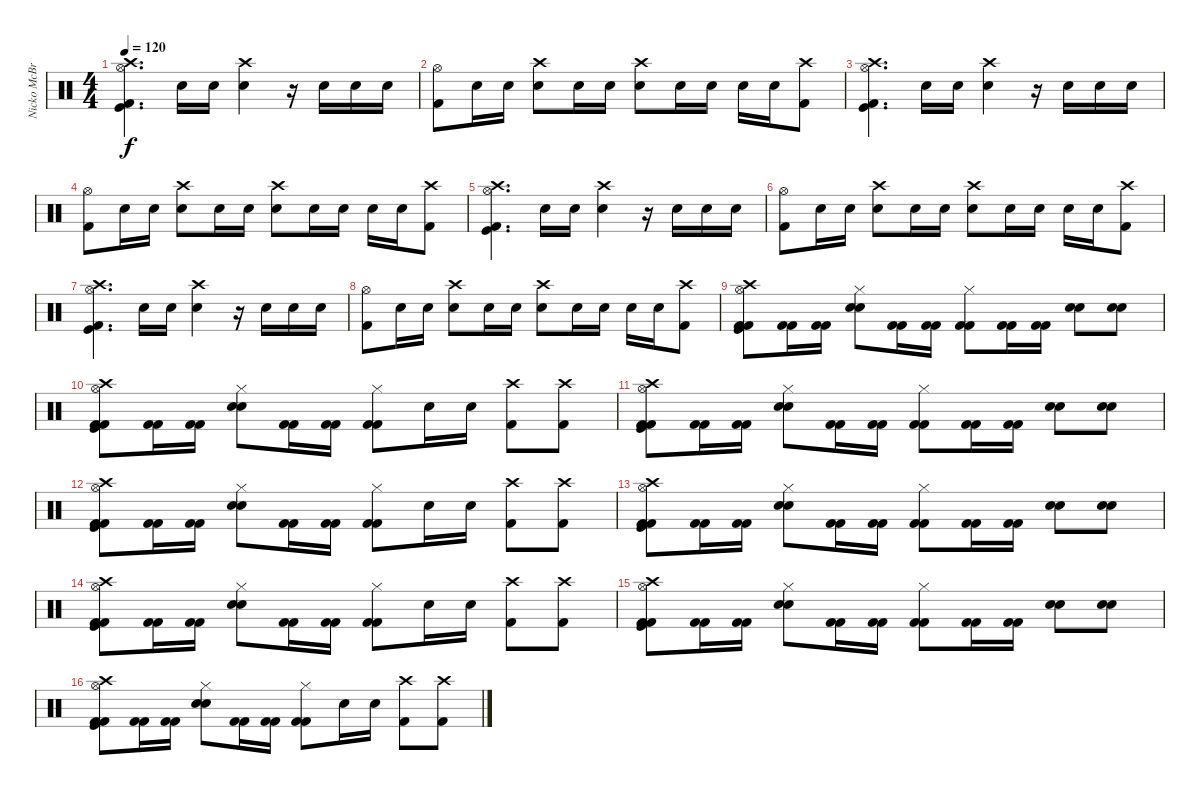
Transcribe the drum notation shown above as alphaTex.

\track ("Nicko McBrain" "Nicko McBr") {instrument percussion}
\staff {score}
\articulation defaults
\ts (4 4)
\tempo 120
\clef neutral
\ks c
("Crash high (hit)" "Hi-Hat (open)" "Kick (hit)" "Kick (hit) 2").4{d dy f} "Snare (hit) 2".16 "Snare (hit) 2".16 ("Crash high (hit)" "Snare (hit) 2").4 r.16 "Snare (hit) 2".16 "Snare (hit) 2".16 "Snare (hit) 2".16 |
("Hi-Hat (open)" "Kick (hit) 2").8 "Snare (hit) 2".16 "Snare (hit) 2".16 ("Crash high (hit)" "Snare (hit) 2").8 "Snare (hit) 2".16 "Snare (hit) 2".16 ("Crash high (hit)" "Snare (hit) 2").8 "Snare (hit) 2".16 "Snare (hit) 2".16 "Snare (hit) 2".16 "Snare (hit) 2".16 ("Crash high (hit)" "Kick (hit) 2").8 |
("Crash high (hit)" "Hi-Hat (open)" "Kick (hit)" "Kick (hit) 2").4{d} "Snare (hit) 2".16 "Snare (hit) 2".16 ("Crash high (hit)" "Snare (hit) 2").4 r.16 "Snare (hit) 2".16 "Snare (hit) 2".16 "Snare (hit) 2".16 |
("Hi-Hat (open)" "Kick (hit) 2").8 "Snare (hit) 2".16 "Snare (hit) 2".16 ("Crash high (hit)" "Snare (hit) 2").8 "Snare (hit) 2".16 "Snare (hit) 2".16 ("Crash high (hit)" "Snare (hit) 2").8 "Snare (hit) 2".16 "Snare (hit) 2".16 "Snare (hit) 2".16 "Snare (hit) 2".16 ("Crash high (hit)" "Kick (hit) 2").8 |
("Crash high (hit)" "Hi-Hat (open)" "Kick (hit)" "Kick (hit) 2").4{d} "Snare (hit) 2".16 "Snare (hit) 2".16 ("Crash high (hit)" "Snare (hit) 2").4 r.16 "Snare (hit) 2".16 "Snare (hit) 2".16 "Snare (hit) 2".16 |
("Hi-Hat (open)" "Kick (hit) 2").8 "Snare (hit) 2".16 "Snare (hit) 2".16 ("Crash high (hit)" "Snare (hit) 2").8 "Snare (hit) 2".16 "Snare (hit) 2".16 ("Crash high (hit)" "Snare (hit) 2").8 "Snare (hit) 2".16 "Snare (hit) 2".16 "Snare (hit) 2".16 "Snare (hit) 2".16 ("Crash high (hit)" "Kick (hit) 2").8 |
("Crash high (hit)" "Hi-Hat (open)" "Kick (hit)" "Kick (hit) 2").4{d} "Snare (hit) 2".16 "Snare (hit) 2".16 ("Crash high (hit)" "Snare (hit) 2").4 r.16 "Snare (hit) 2".16 "Snare (hit) 2".16 "Snare (hit) 2".16 |
("Hi-Hat (open)" "Kick (hit) 2").8 "Snare (hit) 2".16 "Snare (hit) 2".16 ("Crash high (hit)" "Snare (hit) 2").8 "Snare (hit) 2".16 "Snare (hit) 2".16 ("Crash high (hit)" "Snare (hit) 2").8 "Snare (hit) 2".16 "Snare (hit) 2".16 "Snare (hit) 2".16 "Snare (hit) 2".16 ("Crash high (hit)" "Kick (hit) 2").8 |
("Crash high (hit)" "Hi-Hat (open)" "Kick (hit)" "Kick (hit) 2" "Kick (hit) 2").8 ("Kick (hit) 2" "Kick (hit) 2").16 ("Kick (hit) 2" "Kick (hit) 2").16 ("Hi-Hat (closed)" "Snare (hit) 2" "Snare (hit) 2").8 ("Kick (hit) 2" "Kick (hit) 2").16 ("Kick (hit) 2" "Kick (hit) 2").16 ("Hi-Hat (closed)" "Kick (hit) 2" "Kick (hit) 2").8 ("Kick (hit) 2" "Kick (hit) 2").16 ("Kick (hit) 2" "Kick (hit) 2").16 ("Snare (hit) 2" "Snare (hit) 2").8 ("Snare (hit) 2" "Snare (hit) 2").8 |
("Crash high (hit)" "Hi-Hat (open)" "Kick (hit)" "Kick (hit) 2" "Kick (hit) 2").8 ("Kick (hit) 2" "Kick (hit) 2").16 ("Kick (hit) 2" "Kick (hit) 2").16 ("Hi-Hat (closed)" "Snare (hit) 2" "Snare (hit) 2").8 ("Kick (hit) 2" "Kick (hit) 2").16 ("Kick (hit) 2" "Kick (hit) 2").16 ("Hi-Hat (closed)" "Kick (hit) 2" "Kick (hit) 2").8 "Snare (hit) 2".16 "Snare (hit) 2".16 ("Crash high (hit)" "Kick (hit) 2").8 ("Crash high (hit)" "Kick (hit) 2").8 |
("Crash high (hit)" "Hi-Hat (open)" "Kick (hit)" "Kick (hit) 2" "Kick (hit) 2").8 ("Kick (hit) 2" "Kick (hit) 2").16 ("Kick (hit) 2" "Kick (hit) 2").16 ("Hi-Hat (closed)" "Snare (hit) 2" "Snare (hit) 2").8 ("Kick (hit) 2" "Kick (hit) 2").16 ("Kick (hit) 2" "Kick (hit) 2").16 ("Hi-Hat (closed)" "Kick (hit) 2" "Kick (hit) 2").8 ("Kick (hit) 2" "Kick (hit) 2").16 ("Kick (hit) 2" "Kick (hit) 2").16 ("Snare (hit) 2" "Snare (hit) 2").8 ("Snare (hit) 2" "Snare (hit) 2").8 |
("Crash high (hit)" "Hi-Hat (open)" "Kick (hit)" "Kick (hit) 2" "Kick (hit) 2").8 ("Kick (hit) 2" "Kick (hit) 2").16 ("Kick (hit) 2" "Kick (hit) 2").16 ("Hi-Hat (closed)" "Snare (hit) 2" "Snare (hit) 2").8 ("Kick (hit) 2" "Kick (hit) 2").16 ("Kick (hit) 2" "Kick (hit) 2").16 ("Hi-Hat (closed)" "Kick (hit) 2" "Kick (hit) 2").8 "Snare (hit) 2".16 "Snare (hit) 2".16 ("Crash high (hit)" "Kick (hit) 2").8 ("Crash high (hit)" "Kick (hit) 2").8 |
("Crash high (hit)" "Hi-Hat (open)" "Kick (hit)" "Kick (hit) 2" "Kick (hit) 2").8 ("Kick (hit) 2" "Kick (hit) 2").16 ("Kick (hit) 2" "Kick (hit) 2").16 ("Hi-Hat (closed)" "Snare (hit) 2" "Snare (hit) 2").8 ("Kick (hit) 2" "Kick (hit) 2").16 ("Kick (hit) 2" "Kick (hit) 2").16 ("Hi-Hat (closed)" "Kick (hit) 2" "Kick (hit) 2").8 ("Kick (hit) 2" "Kick (hit) 2").16 ("Kick (hit) 2" "Kick (hit) 2").16 ("Snare (hit) 2" "Snare (hit) 2").8 ("Snare (hit) 2" "Snare (hit) 2").8 |
("Crash high (hit)" "Hi-Hat (open)" "Kick (hit)" "Kick (hit) 2" "Kick (hit) 2").8 ("Kick (hit) 2" "Kick (hit) 2").16 ("Kick (hit) 2" "Kick (hit) 2").16 ("Hi-Hat (closed)" "Snare (hit) 2" "Snare (hit) 2").8 ("Kick (hit) 2" "Kick (hit) 2").16 ("Kick (hit) 2" "Kick (hit) 2").16 ("Hi-Hat (closed)" "Kick (hit) 2" "Kick (hit) 2").8 "Snare (hit) 2".16 "Snare (hit) 2".16 ("Crash high (hit)" "Kick (hit) 2").8 ("Crash high (hit)" "Kick (hit) 2").8 |
("Crash high (hit)" "Hi-Hat (open)" "Kick (hit)" "Kick (hit) 2" "Kick (hit) 2").8 ("Kick (hit) 2" "Kick (hit) 2").16 ("Kick (hit) 2" "Kick (hit) 2").16 ("Hi-Hat (closed)" "Snare (hit) 2" "Snare (hit) 2").8 ("Kick (hit) 2" "Kick (hit) 2").16 ("Kick (hit) 2" "Kick (hit) 2").16 ("Hi-Hat (closed)" "Kick (hit) 2" "Kick (hit) 2").8 ("Kick (hit) 2" "Kick (hit) 2").16 ("Kick (hit) 2" "Kick (hit) 2").16 ("Snare (hit) 2" "Snare (hit) 2").8 ("Snare (hit) 2" "Snare (hit) 2").8 |
("Crash high (hit)" "Hi-Hat (open)" "Kick (hit)" "Kick (hit) 2" "Kick (hit) 2").8 ("Kick (hit) 2" "Kick (hit) 2").16 ("Kick (hit) 2" "Kick (hit) 2").16 ("Hi-Hat (closed)" "Snare (hit) 2" "Snare (hit) 2").8 ("Kick (hit) 2" "Kick (hit) 2").16 ("Kick (hit) 2" "Kick (hit) 2").16 ("Hi-Hat (closed)" "Kick (hit) 2" "Kick (hit) 2").8 "Snare (hit) 2".16 "Snare (hit) 2".16 ("Crash high (hit)" "Kick (hit) 2").8 ("Crash high (hit)" "Kick (hit) 2").8
